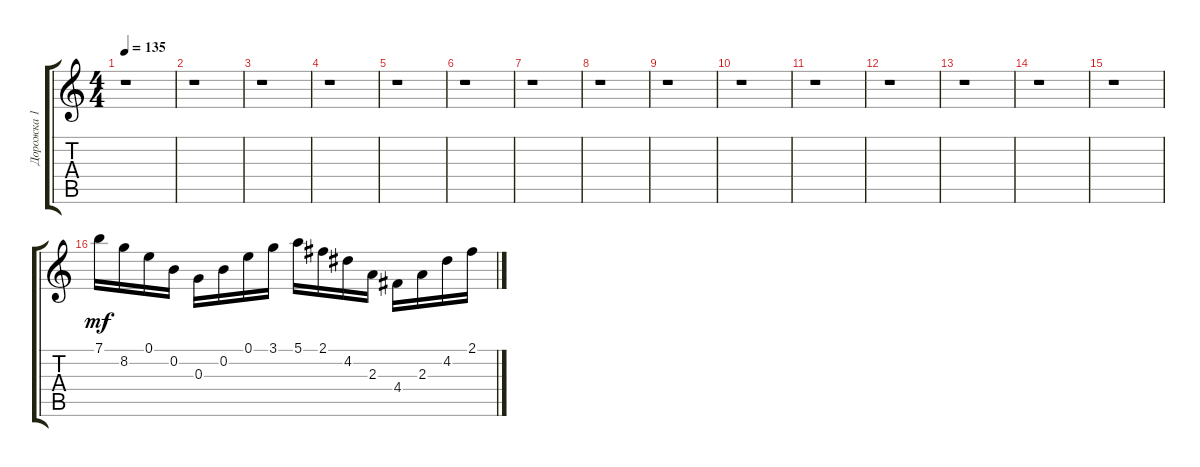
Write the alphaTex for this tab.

\track ("Дорожка 1" "Дорожка 1") {instrument overdrivenguitar}
\staff {score tabs}
\tuning (E4 B3 G3 D3 A2 E2) {hide}
\ts (4 4)
\tempo 135
\clef g2
\ks c
r.1{dy f} |
r.1 |
r.1 |
r.1 |
r.1 |
r.1 |
r.1 |
r.1 |
r.1 |
r.1 |
r.1 |
r.1 |
r.1 |
r.1 |
r.1 |
7.1.16{dy mf} 8.2.16 0.1.16 0.2.16 0.3.16 0.2.16 0.1.16 3.1.16 5.1.16 2.1.16 4.2.16 2.3.16 4.4.16 2.3.16 4.2.16 2.1.16
